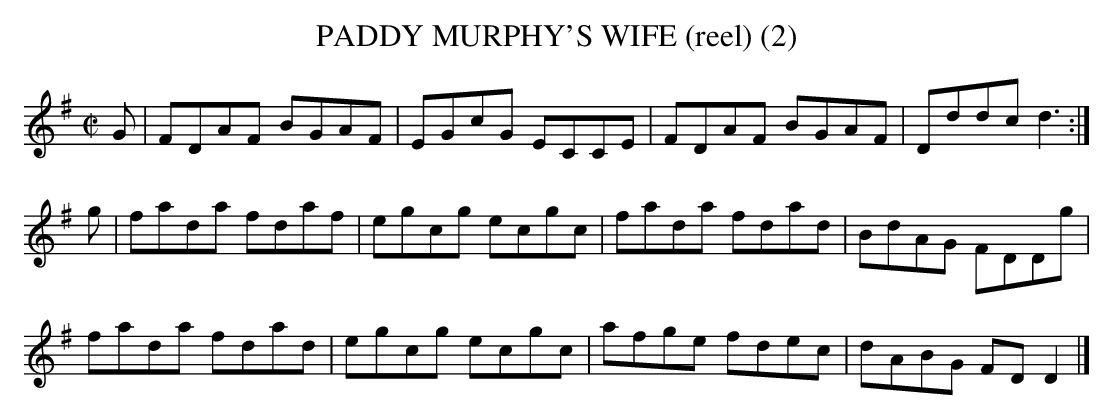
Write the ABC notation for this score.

X:1
T:PADDY MURPHY'S WIFE (reel) (2)
M:C|
L:1/8
K:Dmix
G|FDAF BGAF|EGcG ECCE|FDAF BGAF|Dddc d3 :|
g|fada fdaf|egcg ecgc|fada fdad|BdAG FDDg|
fada fdad|egcg ecgc|afge fdec|dABG FDD2 |]
